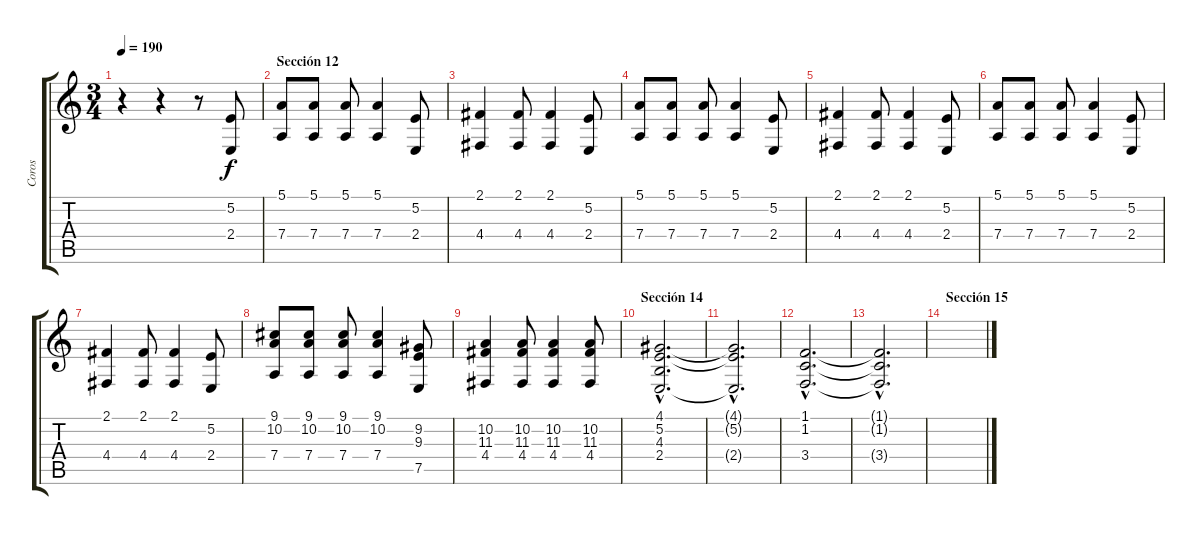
\track ("Coros" "Coros") {instrument flute}
\staff {score tabs}
\tuning (E4 B3 G3 D3 A2 E2) {hide}
\ts (3 4)
\tempo 190
\clef g2
\ks c
r.4{dy f} r.4 r.8 (5.2 2.4).8 |
\section ("" "Sección 12")
(5.1 7.4).8 (5.1 7.4).8 (5.1 7.4).8 (5.1 7.4).4 (5.2 2.4).8 |
(2.1 4.4).4 (2.1 4.4).8 (2.1 4.4).4 (5.2 2.4).8 |
(5.1 7.4).8 (5.1 7.4).8 (5.1 7.4).8 (5.1 7.4).4 (5.2 2.4).8 |
(2.1 4.4).4 (2.1 4.4).8 (2.1 4.4).4 (5.2 2.4).8 |
(5.1 7.4).8 (5.1 7.4).8 (5.1 7.4).8 (5.1 7.4).4 (5.2 2.4).8 |
(2.1 4.4).4 (2.1 4.4).8 (2.1 4.4).4 (5.2 2.4).8 |
(9.1 10.2 7.4).8 (9.1 10.2 7.4).8 (9.1 10.2 7.4).8 (9.1 10.2 7.4).4 (9.2 9.3 7.5).8 |
(10.2 11.3 4.4).4 (10.2 11.3 4.4).8 (10.2 11.3 4.4).4 (10.2 11.3 4.4).8 |
\section ("" "Sección 14")
(4.1{hac} 5.2{hac} 4.3{hac} 2.4{hac}).2{d} |
(4.1{hac t} 5.2{hac t} 2.4{hac t}).2{d} |
(1.1{hac} 1.2{hac} 3.4{hac}).2{d} |
(1.1{hac t} 1.2{hac t} 3.4{hac t}).2{d} |
\section ("" "Sección 15")
